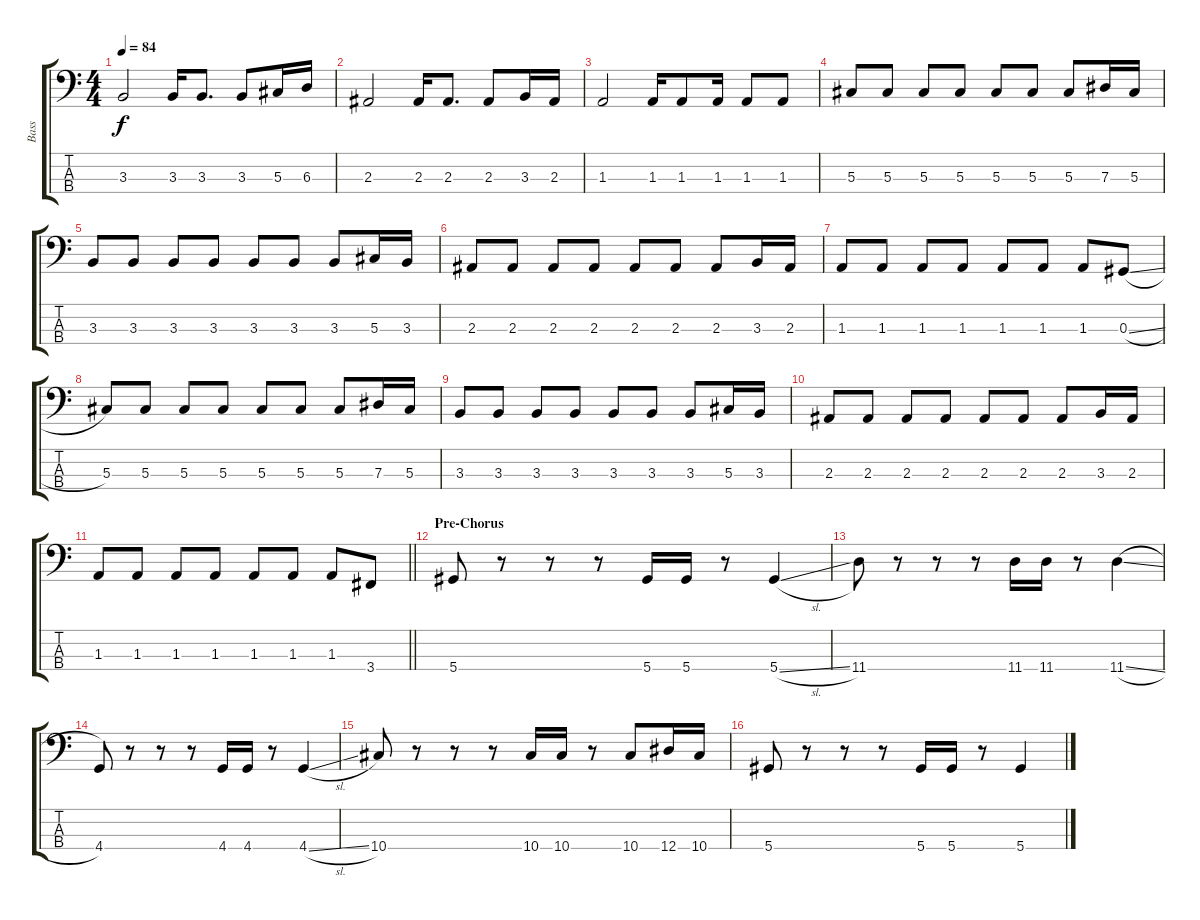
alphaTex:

\track ("Bass" "Bass") {instrument electricbassfinger}
\staff {score tabs}
\tuning (Gb2 Db2 Ab1 Eb1) {hide}
\ts (4 4)
\tempo 84
\clef f4
\ks c
3.3.2{dy f} 3.3.16 3.3.8{d} 3.3.8 5.3.16 6.3.16 |
2.3.2 2.3.16 2.3.8{d} 2.3.8 3.3.16 2.3.16 |
1.3.2 1.3.16 1.3.8 1.3.16 1.3.8 1.3.8 |
5.3.8 5.3.8 5.3.8 5.3.8 5.3.8 5.3.8 5.3.8 7.3.16 5.3.16 |
3.3.8 3.3.8 3.3.8 3.3.8 3.3.8 3.3.8 3.3.8 5.3.16 3.3.16 |
2.3.8 2.3.8 2.3.8 2.3.8 2.3.8 2.3.8 2.3.8 3.3.16 2.3.16 |
1.3.8 1.3.8 1.3.8 1.3.8 1.3.8 1.3.8 1.3.8 0.3{sl}.8 |
5.3.8 5.3.8 5.3.8 5.3.8 5.3.8 5.3.8 5.3.8 7.3.16 5.3.16 |
3.3.8 3.3.8 3.3.8 3.3.8 3.3.8 3.3.8 3.3.8 5.3.16 3.3.16 |
2.3.8 2.3.8 2.3.8 2.3.8 2.3.8 2.3.8 2.3.8 3.3.16 2.3.16 |
\barLineRight lightlight
1.3.8 1.3.8 1.3.8 1.3.8 1.3.8 1.3.8 1.3.8 3.4.8 |
\section ("" "Pre-Chorus")
5.4.8 r.8 r.8 r.8 5.4.16 5.4.16 r.8 5.4{sl}.4 |
11.4.8 r.8 r.8 r.8 11.4.16 11.4.16 r.8 11.4{sl}.4 |
4.4.8 r.8 r.8 r.8 4.4.16 4.4.16 r.8 4.4{sl}.4 |
10.4.8 r.8 r.8 r.8 10.4.16 10.4.16 r.8 10.4.8 12.4.16 10.4.16 |
5.4.8 r.8 r.8 r.8 5.4.16 5.4.16 r.8 5.4{sl}.4
